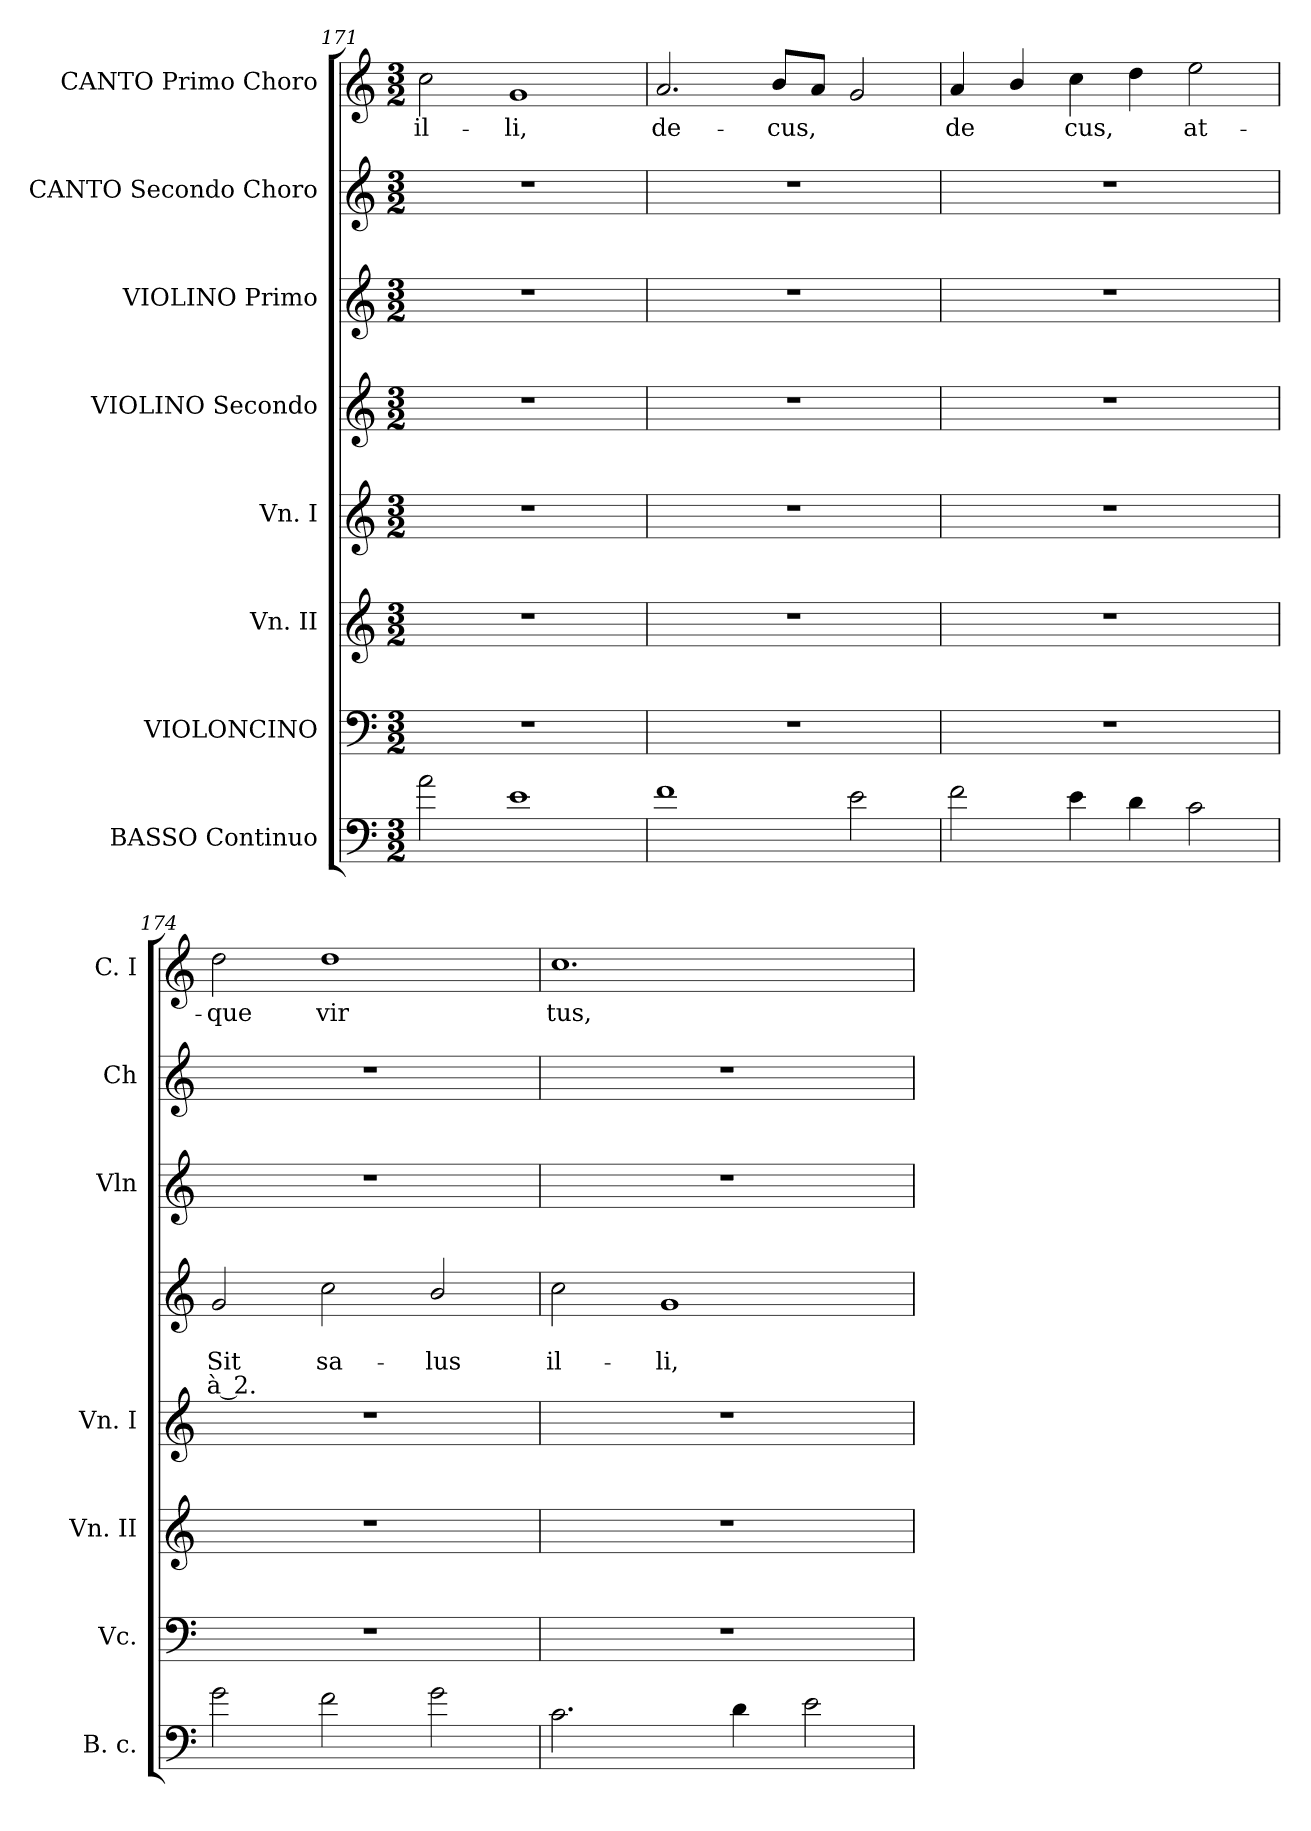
**kern	**kern	**kern	**kern	**kern	**text	**text	**text	**kern	**kern	**kern	**text
*part8	*part7	*part6	*part5	*part4	*part4	*part4	*part4	*part3	*part2	*part1	*part1
*staff8	*staff7	*staff6	*staff5	*staff4	*staff4	*staff4	*staff4	*staff3	*staff2	*staff1	*staff1
*I"BASSO Continuo	*I"VIOLONCINO	*I"Vn. II	*I"Vn. I	*I"VIOLINO Secondo	*	*	*	*I"VIOLINO Primo	*I"CANTO Secondo Choro	*I"CANTO Primo Choro	*
*I'B. c.	*I'Vc.	*I'Vn. II	*I'Vn. I	*	*	*	*	*I'Vln	*I'Ch	*I'C. I	*
*clefF4	*clefF4	*clefG2	*clefG2	*clefG2	*	*	*	*clefG2	*clefG2	*clefG2	*
*ITrd7c12	*	*	*	*	*	*	*	*	*	*	*
*k[]	*k[]	*k[]	*k[]	*k[]	*	*	*	*k[]	*k[]	*k[]	*
*C:	*C:	*C:	*C:	*C:	*	*	*	*C:	*C:	*C:	*
*M3/2	*M3/2	*M3/2	*M3/2	*M3/2	*	*	*	*M3/2	*M3/2	*M3/2	*
=171	=171	=171	=171	=171	=171	=171	=171	=171	=171	=171	=171
!	!	!	!	!LO:N:vis=1	!	!	!	!	!	!	!LO:LY:b
2A\	1.r	1.r	1.r	1.r	.	.	.	1.r	1.r	2cc\	il-
!	!	!	!	!	!	!	!	!	!	!	!LO:LY:b
1E	.	.	.	.	.	.	.	.	.	1g	-li,
=172	=172	=172	=172	=172	=172	=172	=172	=172	=172	=172	=172
!	!	!	!	!LO:N:vis=1	!	!	!	!	!	!	!LO:LY:b
1F	1.r	1.r	1.r	1.r	.	.	.	1.r	1.r	2.a/	de-
!	!	!	!	!	!	!	!	!	!	!	!LO:LY:b
.	.	.	.	.	.	.	.	.	.	8b/L	-cus,
.	.	.	.	.	.	.	.	.	.	8a/J	.
2E\	.	.	.	.	.	.	.	.	.	2g/	.
=173	=173	=173	=173	=173	=173	=173	=173	=173	=173	=173	=173
!	!	!	!	!LO:N:vis=1	!	!	!	!	!	!	!LO:LY:b
2F\	1.r	1.r	1.r	1.r	.	.	.	1.r	1.r	4a/	de
.	.	.	.	.	.	.	.	.	.	4b/	.
!	!	!	!	!	!	!	!	!	!	!	!LO:LY:b
4E\	.	.	.	.	.	.	.	.	.	4cc\	cus,
4D\	.	.	.	.	.	.	.	.	.	4dd\	.
!	!	!	!	!	!	!	!	!	!	!	!LO:LY:b
2C\	.	.	.	.	.	.	.	.	.	2ee\	at-
=174	=174	=174	=174	=174	=174	=174	=174	=174	=174	=174	=174
!	!	!	!	!	!	!LO:LY:b	!LO:LY:b	!	!	!	!LO:LY:b
2G\	1.r	1.r	1.r	2g/	.	Sit	à 2.	1.r	1.r	2dd\	-que
!	!	!	!	!	!	!LO:LY:b	!	!	!	!	!LO:LY:b
2F\	.	.	.	2cc\	.	sa-	.	.	.	1dd	vir
!	!	!	!	!	!	!LO:LY:b	!	!	!	!	!
2G\	.	.	.	2b/	.	-lus	.	.	.	.	.
!!LO:PB:g=z
=175	=175	=175	=175	=175	=175	=175	=175	=175	=175	=175	=175
!	!	!	!	!	!	!LO:LY:b	!	!	!	!	!LO:LY:b
2.C\	1.r	1.r	1.r	2cc\	.	il-	.	1.r	1.r	1.cc	tus,
!	!	!	!	!	!	!LO:LY:b	!	!	!	!	!
.	.	.	.	1g	.	-li,	.	.	.	.	.
4D\	.	.	.	.	.	.	.	.	.	.	.
2E\	.	.	.	.	.	.	.	.	.	.	.
=	=	=	=	=	=	=	=	=	=	=	=
*-	*-	*-	*-	*-	*-	*-	*-	*-	*-	*-	*-
